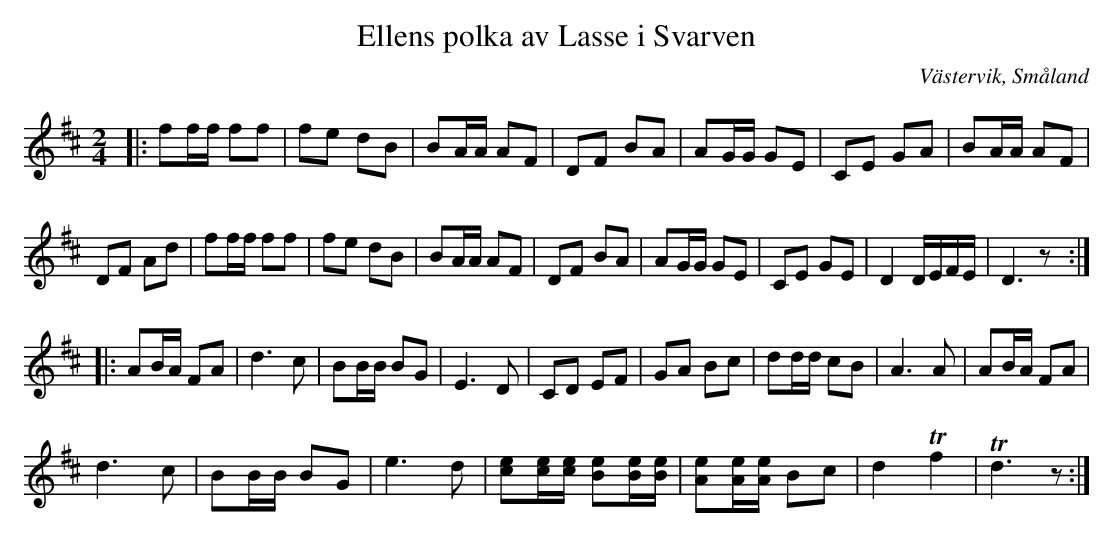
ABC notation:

X:1
T: Ellens polka av Lasse i Svarven
O: Västervik, Småland
O: Östergötland
M: 2/4
L: 1/8
K: D
|:ff/2f/2 ff | fe dB | BA/2A/2 AF | DF BA | AG/2G/2 GE | CE GA | BA/2A/2 AF |
DF Ad | ff/2f/2 ff | fe dB | BA/2A/2 AF | DF BA | AG/2G/2 GE | CE GE | D2 D/2E/2F/2E/2 | D2>z2 :|
|: AB/2A/2 FA | d2 > c2 | BB/2B/2 BG | E2 >D2 | CD EF | GA Bc | dd/2d/2 cB | A2 > A2 | AB/2A/2 FA |
d2 > c2 | BB/2B/2 BG | e2 > d2 | [ce][ce]/2[ce]/2 [Be][Be]/2[Be]/2 | [Ae][Ae]/2[Ae]/2 Bc | d2 Tf2 | Td2>z2 :|
